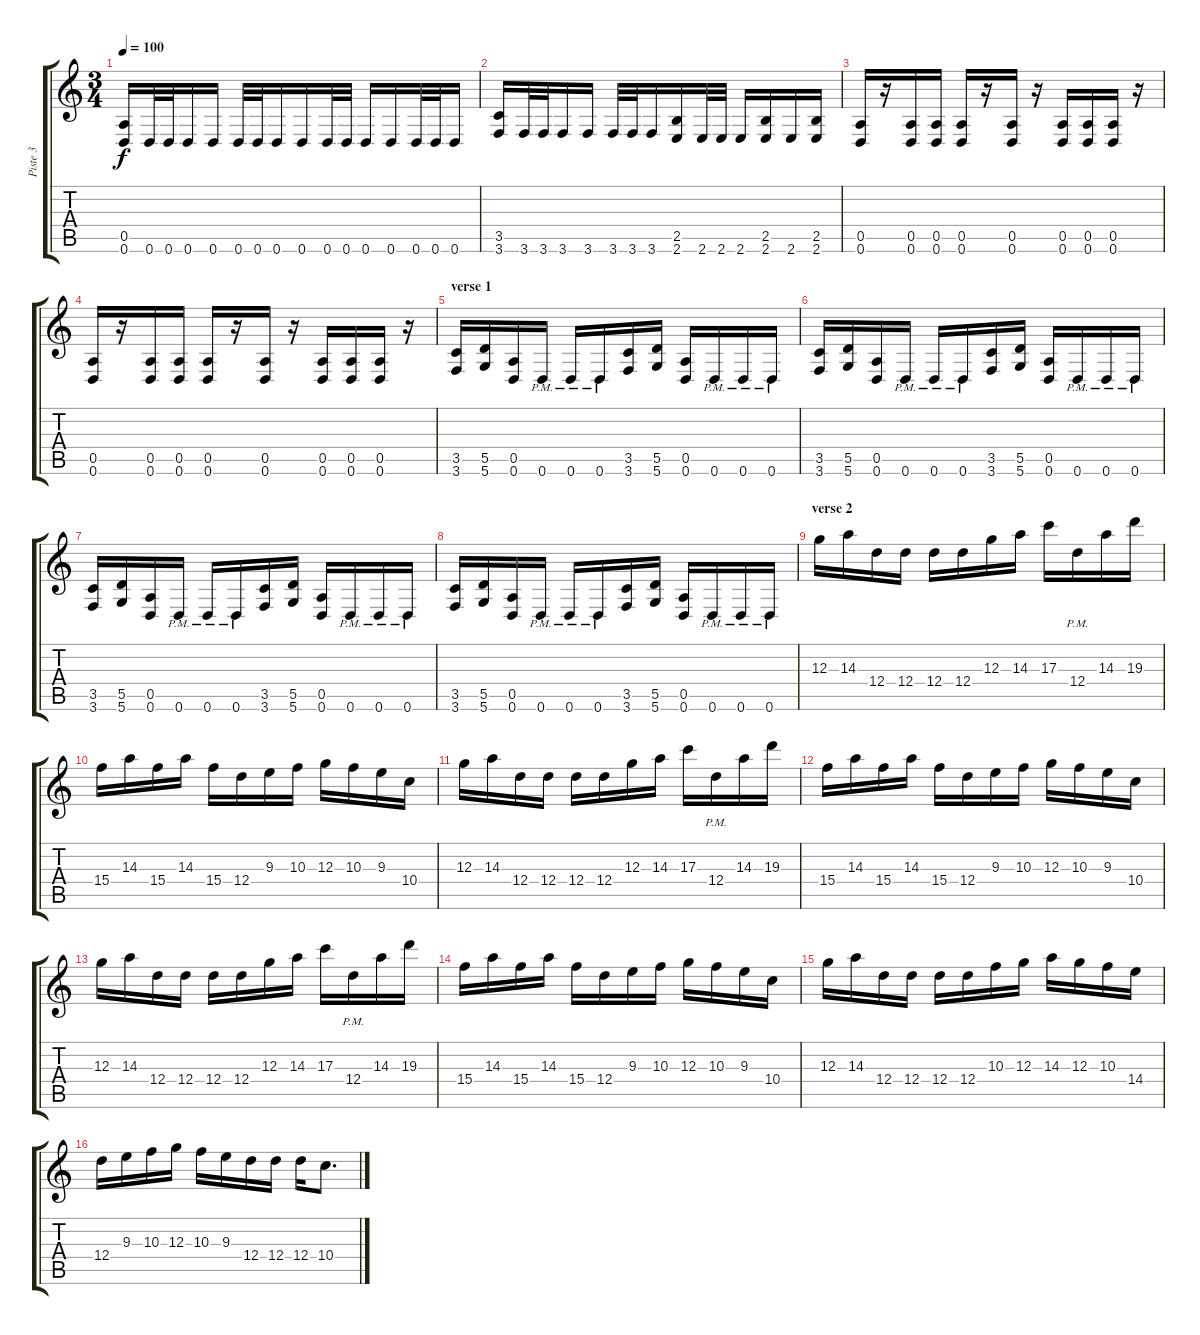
\track ("Piste 3" "Piste 3") {instrument distortionguitar}
\staff {score tabs}
\tuning (E4 B3 G3 D3 A2 D2) {hide}
\ts (3 4)
\tempo 100
\clef g2
\ks c
(0.5 0.6).16{dy f} 0.6.32 0.6.32 0.6.16 0.6.16 0.6.32 0.6.32 0.6.16 0.6.16 0.6.32 0.6.32 0.6.16 0.6.16 0.6.32 0.6.32 0.6.16 |
(3.5 3.6).16 3.6.32 3.6.32 3.6.16 3.6.16 3.6.32 3.6.32 3.6.16 (2.5 2.6).16 2.6.32 2.6.32 2.6.16 (2.5 2.6).16 2.6.16 (2.5 2.6).16 |
(0.5 0.6).16{volume 13} r.16 (0.5 0.6).16 (0.5 0.6).16 (0.5 0.6).16 r.16 (0.5 0.6).16 r.16 (0.5 0.6).16 (0.5 0.6).16 (0.5 0.6).16 r.16 |
(0.5 0.6).16 r.16 (0.5 0.6).16 (0.5 0.6).16 (0.5 0.6).16 r.16 (0.5 0.6).16 r.16 (0.5 0.6).16 (0.5 0.6).16 (0.5 0.6).16 r.16 |
\section ("" "verse 1")
(3.5 3.6).16 (5.5 5.6).16 (0.5 0.6).16 0.6{pm}.16 0.6{pm}.16 0.6{pm}.16 (3.5 3.6).16 (5.5 5.6).16 (0.5 0.6).16 0.6{pm}.16 0.6{pm}.16 0.6{pm}.16 |
(3.5 3.6).16 (5.5 5.6).16 (0.5 0.6).16 0.6{pm}.16 0.6{pm}.16 0.6{pm}.16 (3.5 3.6).16 (5.5 5.6).16 (0.5 0.6).16 0.6{pm}.16 0.6{pm}.16 0.6{pm}.16 |
(3.5 3.6).16 (5.5 5.6).16 (0.5 0.6).16 0.6{pm}.16 0.6{pm}.16 0.6{pm}.16 (3.5 3.6).16 (5.5 5.6).16 (0.5 0.6).16 0.6{pm}.16 0.6{pm}.16 0.6{pm}.16 |
(3.5 3.6).16 (5.5 5.6).16 (0.5 0.6).16 0.6{pm}.16 0.6{pm}.16 0.6{pm}.16 (3.5 3.6).16 (5.5 5.6).16 (0.5 0.6).16 0.6{pm}.16 0.6{pm}.16 0.6{pm}.16 |
\section ("" "verse 2")
12.3.16{volume 16} 14.3.16 12.4.16 12.4.16 12.4.16 12.4.16 12.3.16 14.3.16 17.3.16 12.4{pm}.16 14.3.16 19.3.16 |
15.4.16 14.3.16 15.4.16 14.3.16 15.4.16 12.4.16 9.3.16 10.3.16 12.3.16 10.3.16 9.3.16 10.4.16 |
12.3.16 14.3.16 12.4.16 12.4.16 12.4.16 12.4.16 12.3.16 14.3.16 17.3.16 12.4{pm}.16 14.3.16 19.3.16 |
15.4.16 14.3.16 15.4.16 14.3.16 15.4.16 12.4.16 9.3.16 10.3.16 12.3.16 10.3.16 9.3.16 10.4.16 |
12.3.16 14.3.16 12.4.16 12.4.16 12.4.16 12.4.16 12.3.16 14.3.16 17.3.16 12.4{pm}.16 14.3.16 19.3.16 |
15.4.16 14.3.16 15.4.16 14.3.16 15.4.16 12.4.16 9.3.16 10.3.16 12.3.16 10.3.16 9.3.16 10.4.16 |
12.3.16 14.3.16 12.4.16 12.4.16 12.4.16 12.4.16 10.3.16 12.3.16 14.3.16 12.3.16 10.3.16 14.4.16 |
12.4.16 9.3.16 10.3.16 12.3.16 10.3.16 9.3.16 12.4.16 12.4.16 12.4.16 10.4.8{d}
